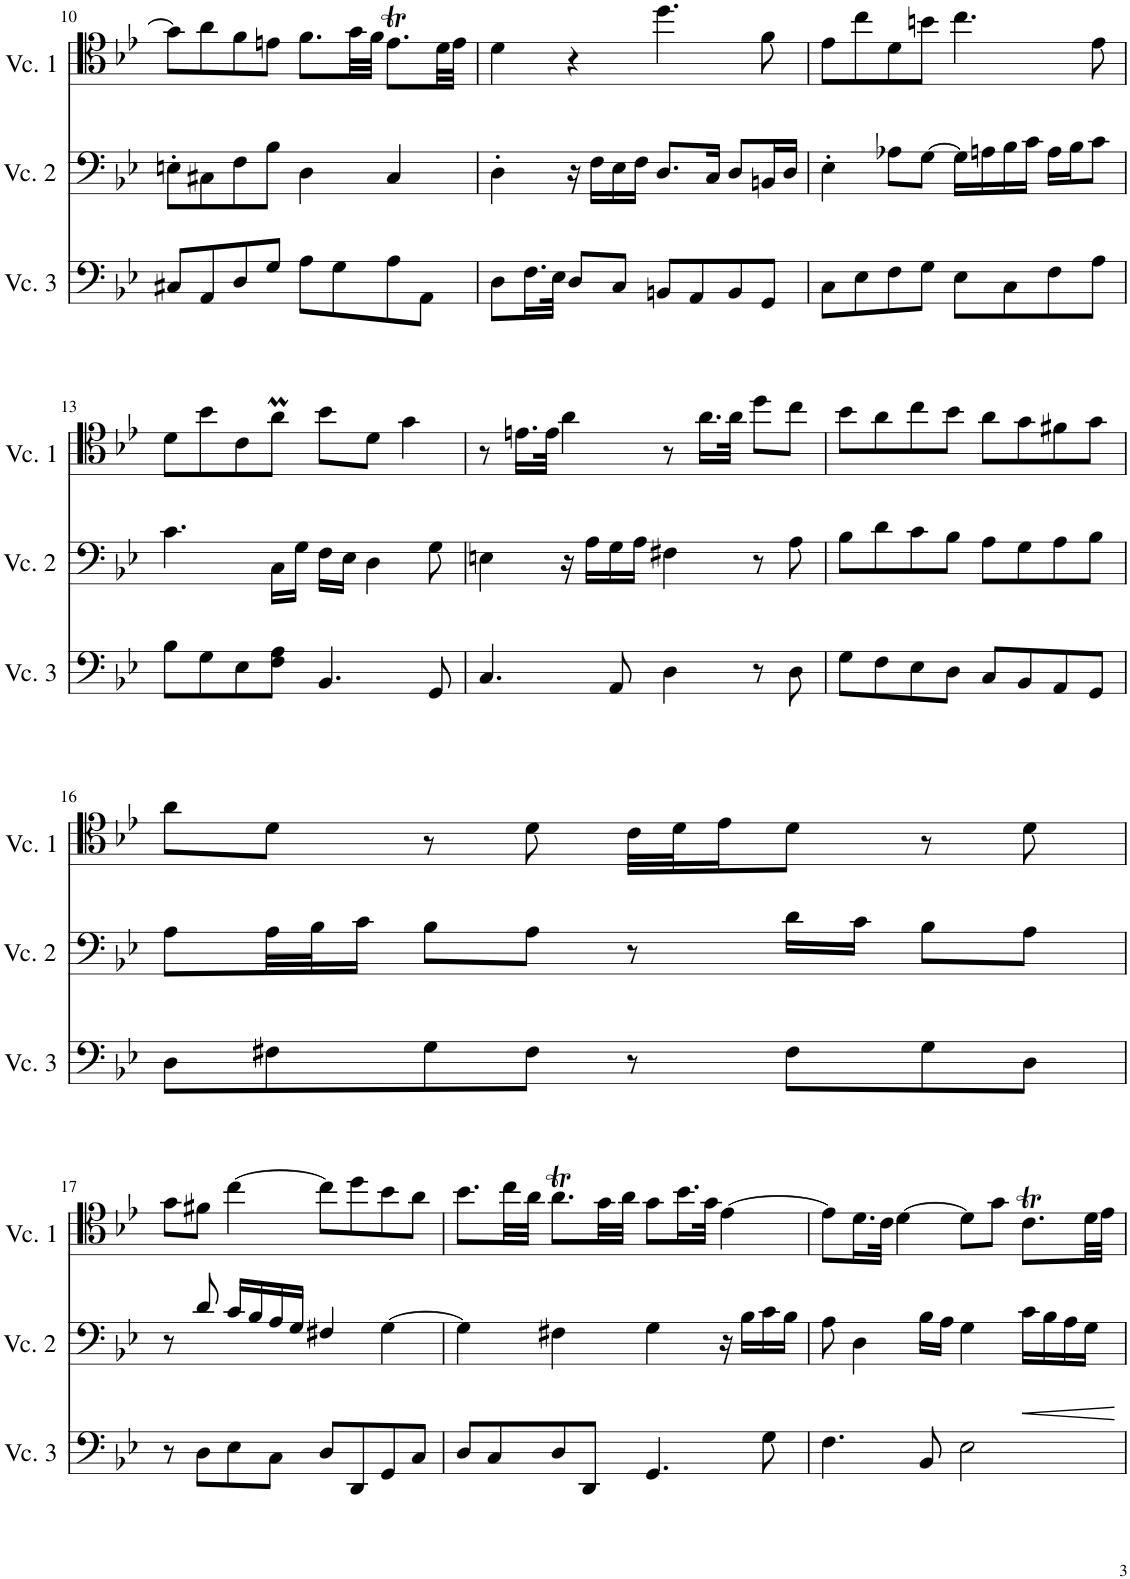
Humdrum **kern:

**kern	**kern	**dynam	**kern
*part3	*part2	*part2	*part1
*staff3	*staff2	*staff2	*staff1
*I"Cello 3	*I"Cello 2	*	*I"Cello 1
!!LO:PB:g=z
*clefF4	*clefF4	*	*clefC4
*k[b-e-]	*k[b-e-]	*	*k[b-e-]
*M4/4	*M4/4	*	*M4/4
*met(c)	*met(c)	*	*met(c)
=10	=10	=10	=10
8C#X/L	8En'\L	.	8g\L]
8AA/	8C#X\	.	8a\
8D/	8F\	.	8f\
8G/J	8B-\J	.	8en\J
8A\L	4D\	.	8.f\L
8G\	.	.	.
.	.	.	32g\LL
.	.	.	32f\JJJ
8A\	4C#/	.	8.et\L
8AA\J	.	.	.
.	.	.	32d\LL
.	.	.	32e\JJJ
=11	=11	=11	=11
8D\L	4D'\	.	4d\
16.F\L	.	.	.
32E-\JJk	.	.	.
8D/L	16r	.	4r
.	16F\LL	.	.
8C/J	16E-\	.	.
.	16F\JJ	.	.
8BBn/L	8.D/L	.	4.dd\
8AA/	.	.	.
.	16C/Jk	.	.
8BB/	8D/L	.	.
8GG/J	16BBn/L	.	8f\
.	16D/JJ	.	.
=12	=12	=12	=12
8C\L	4E-'\	.	8e-\L
8E-\	.	.	8cc\
8F\	8A-X\L	.	8d\
8G\J	[8G\J	.	8bn\J
8E-\L	16G\LL]	.	4.cc\
.	16An\	.	.
8C\	16B-\	.	.
.	16c\JJ	.	.
8F\	16A\LL	.	.
.	16B-\J	.	.
8A\J	8c\J	.	8e-\
!!LO:LB:g=z
=13	=13	=13	=13
8B-\L	4.c\	.	8d\L
8G\	.	.	8b-\
8E-\	.	.	8c\
8F\ 8A\J	16C\LL	.	8am\J
.	16G\JJ	.	.
4.BB-/	16F\LL	.	8b-\L
.	16E-\JJ	.	.
.	4D\	.	8d\J
.	.	.	4g\
8GG/	8G\	.	.
=14	=14	=14	=14
4.C/	4En\	.	8r
.	.	.	16.en\LL
.	.	.	32e\JJk
.	16r	.	4a\
.	16A\LL	.	.
8AA/	16G\	.	.
.	16A\JJ	.	.
4D\	4F#X\	.	8r
.	.	.	16.a\LL
.	.	.	32a\JJk
8r	8r	.	8dd\L
8D\	8A\	.	8cc\J
=15	=15	=15	=15
8G\L	8B-\L	.	8b-\L
8F\	8d\	.	8a\
8E-\	8c\	.	8cc\
8D\J	8B-\J	.	8b-\J
8C/L	8A\L	.	8a\L
8BB-/	8G\	.	8g\
8AA/	8A\	.	8f#X\
8GG/J	8B-\J	.	8g\J
!!LO:LB:g=z
=16	=16	=16	=16
8D\L	8A\L	.	8a\L
8F#X\	32A\LL	.	8d\J
.	32B-\J	.	.
.	16c\JJ	.	.
8G\	8B-\L	.	8r
8F#\J	8A\J	.	8d\
8r	8r	.	32c\LLL
.	.	.	32d\J
.	.	.	16e-\J
8F#\L	16d\LL	.	8d\J
.	16c\JJ	.	.
8G\	8B-\L	.	8r
8D\J	8A\J	.	8d\
!!LO:LB:g=z
=17	=17	=17	=17
8r	8r	.	8g\L
8D\L	8d/	.	8f#X\J
8E-\	16c/LL	.	[4cc\
.	16B-/	.	.
8C\J	16A/	.	.
.	16G/JJ	.	.
8D/L	4F#X/	.	8cc\L]
8DD/	.	.	8dd\
8GG/	[4G\	.	8b-\
8C/J	.	.	8a\J
=18	=18	=18	=18
8D/L	4G\]	.	8.b-\L
8C/	.	.	.
.	.	.	32cc\LL
.	.	.	32a\JJJ
8D/	4F#X\	.	8.at\L
8DD/J	.	.	.
.	.	.	32g\LL
.	.	.	32a\JJJ
4.GG/	4G\	.	8g\L
.	.	.	16.b-\L
.	.	.	32g\JJk
.	16r	.	[4e-\
.	16B-\LL	.	.
8G\	16c\	.	.
.	16B-\JJ	.	.
=19	=19	=19	=19
4.F\	8A\	.	8e-\L]
.	4D\	.	16.d\L
.	.	.	32c\JJk
.	.	.	[4d\
8BB-/	16B-\LL	.	.
.	16A\JJ	.	.
2E-\	4G\	.	8d\L]
.	.	.	8g\J
!	!	!LO:HP:b	!
.	16c\LL	<	8.cT\L
.	16B-\	.	.
.	16A\	.	.
.	16G\JJ	.	32d\LL
.	.	.	32e-\JJJ
.	.	[	.
=	=	=	=
*-	*-	*-	*-
